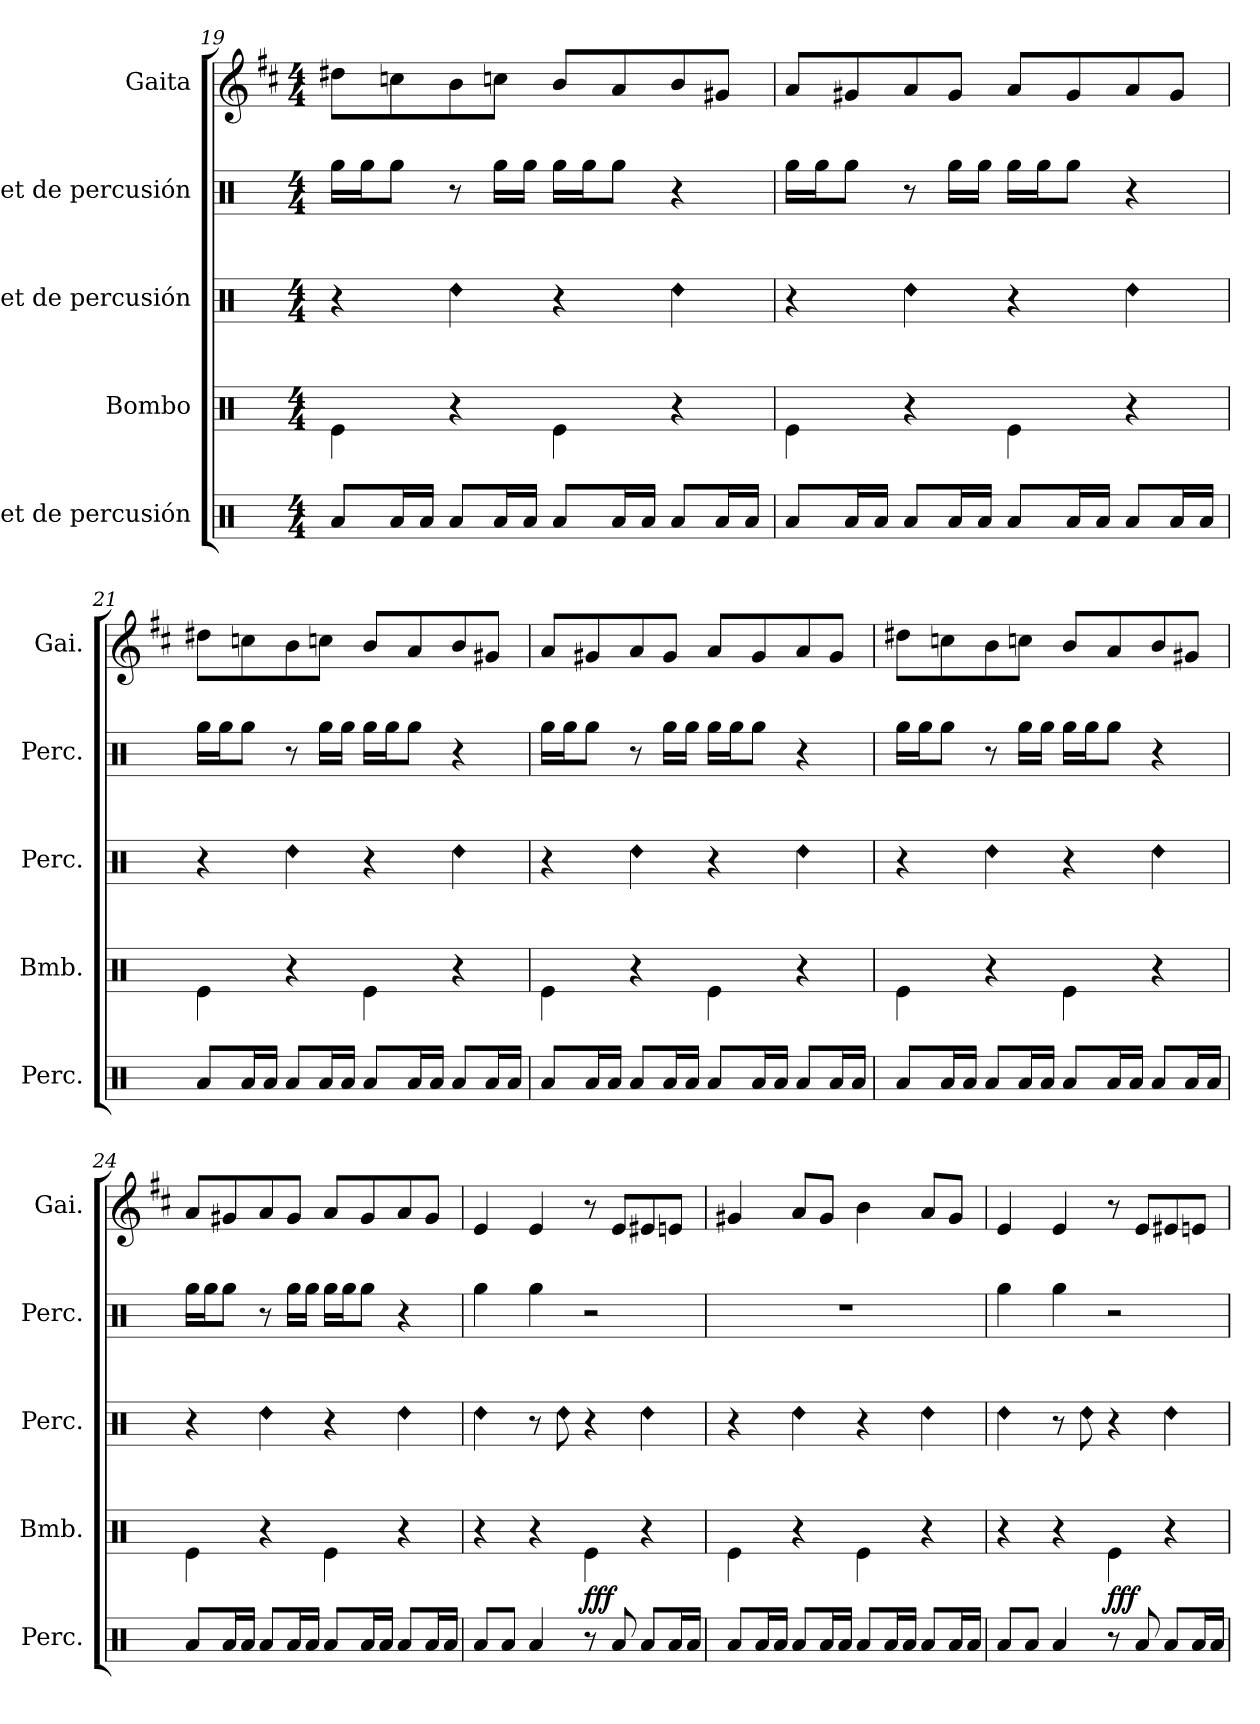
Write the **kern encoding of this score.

**kern	**kern	**dynam	**kern	**kern	**kern
*part5	*part4	*part4	*part3	*part2	*part1
*staff5	*staff4	*staff4	*staff3	*staff2	*staff1
*I"Set de percusión	*I"Bombo	*	*I"Set de percusión	*I"Set de percusión	*I"Gaita
*I'Perc.	*I'Bmb.	*	*I'Perc.	*I'Perc.	*I'Gai.
!!LO:LB:g=z
*clefX	*clefX	*	*clefX	*clefX	*clefG2
*	*	*	*	*	*ITrd1c2
*k[]	*k[]	*	*k[]	*k[]	*k[]
*M4/4	*M4/4	*	*M4/4	*M4/4	*M4/4
=19	=19	=19	=19	=19	=19
8Ra/L	4Re\	.	4r	16Rgg\LL	8cc#X\L
.	.	.	.	16Rgg\J	.
16Ra/L	.	.	.	8Rgg\J	8b-X\
16Ra/JJ	.	.	.	.	.
!	!	!	!LO:N:head=diamond	!	!
8Ra/L	4r	.	4Rdd\	8r	8a\
16Ra/L	.	.	.	16Rgg\LL	8b-X\J
16Ra/JJ	.	.	.	16Rgg\JJ	.
8Ra/L	4Re\	.	4r	16Rgg\LL	8a/L
.	.	.	.	16Rgg\J	.
16Ra/L	.	.	.	8Rgg\J	8g/
16Ra/JJ	.	.	.	.	.
!	!	!	!LO:N:head=diamond	!	!
8Ra/L	4r	.	4Rdd\	4r	8a/
16Ra/L	.	.	.	.	8f#X/J
16Ra/JJ	.	.	.	.	.
=20	=20	=20	=20	=20	=20
8Ra/L	4Re\	.	4r	16Rgg\LL	8g/L
.	.	.	.	16Rgg\J	.
16Ra/L	.	.	.	8Rgg\J	8f#X/
16Ra/JJ	.	.	.	.	.
!	!	!	!LO:N:head=diamond	!	!
8Ra/L	4r	.	4Rdd\	8r	8g/
16Ra/L	.	.	.	16Rgg\LL	8f#/J
16Ra/JJ	.	.	.	16Rgg\JJ	.
8Ra/L	4Re\	.	4r	16Rgg\LL	8g/L
.	.	.	.	16Rgg\J	.
16Ra/L	.	.	.	8Rgg\J	8f#/
16Ra/JJ	.	.	.	.	.
!	!	!	!LO:N:head=diamond	!	!
8Ra/L	4r	.	4Rdd\	4r	8g/
16Ra/L	.	.	.	.	8f#/J
16Ra/JJ	.	.	.	.	.
!!LO:PB:g=z
=21	=21	=21	=21	=21	=21
8Ra/L	4Re\	.	4r	16Rgg\LL	8cc#X\L
.	.	.	.	16Rgg\J	.
16Ra/L	.	.	.	8Rgg\J	8b-X\
16Ra/JJ	.	.	.	.	.
!	!	!	!LO:N:head=diamond	!	!
8Ra/L	4r	.	4Rdd\	8r	8a\
16Ra/L	.	.	.	16Rgg\LL	8b-X\J
16Ra/JJ	.	.	.	16Rgg\JJ	.
8Ra/L	4Re\	.	4r	16Rgg\LL	8a/L
.	.	.	.	16Rgg\J	.
16Ra/L	.	.	.	8Rgg\J	8g/
16Ra/JJ	.	.	.	.	.
!	!	!	!LO:N:head=diamond	!	!
8Ra/L	4r	.	4Rdd\	4r	8a/
16Ra/L	.	.	.	.	8f#X/J
16Ra/JJ	.	.	.	.	.
=22	=22	=22	=22	=22	=22
8Ra/L	4Re\	.	4r	16Rgg\LL	8g/L
.	.	.	.	16Rgg\J	.
16Ra/L	.	.	.	8Rgg\J	8f#X/
16Ra/JJ	.	.	.	.	.
!	!	!	!LO:N:head=diamond	!	!
8Ra/L	4r	.	4Rdd\	8r	8g/
16Ra/L	.	.	.	16Rgg\LL	8f#/J
16Ra/JJ	.	.	.	16Rgg\JJ	.
8Ra/L	4Re\	.	4r	16Rgg\LL	8g/L
.	.	.	.	16Rgg\J	.
16Ra/L	.	.	.	8Rgg\J	8f#/
16Ra/JJ	.	.	.	.	.
!	!	!	!LO:N:head=diamond	!	!
8Ra/L	4r	.	4Rdd\	4r	8g/
16Ra/L	.	.	.	.	8f#/J
16Ra/JJ	.	.	.	.	.
!!LO:LB:g=z
=23	=23	=23	=23	=23	=23
8Ra/L	4Re\	.	4r	16Rgg\LL	8cc#X\L
.	.	.	.	16Rgg\J	.
16Ra/L	.	.	.	8Rgg\J	8b-X\
16Ra/JJ	.	.	.	.	.
!	!	!	!LO:N:head=diamond	!	!
8Ra/L	4r	.	4Rdd\	8r	8a\
16Ra/L	.	.	.	16Rgg\LL	8b-X\J
16Ra/JJ	.	.	.	16Rgg\JJ	.
8Ra/L	4Re\	.	4r	16Rgg\LL	8a/L
.	.	.	.	16Rgg\J	.
16Ra/L	.	.	.	8Rgg\J	8g/
16Ra/JJ	.	.	.	.	.
!	!	!	!LO:N:head=diamond	!	!
8Ra/L	4r	.	4Rdd\	4r	8a/
16Ra/L	.	.	.	.	8f#X/J
16Ra/JJ	.	.	.	.	.
=24	=24	=24	=24	=24	=24
8Ra/L	4Re\	.	4r	16Rgg\LL	8g/L
.	.	.	.	16Rgg\J	.
16Ra/L	.	.	.	8Rgg\J	8f#X/
16Ra/JJ	.	.	.	.	.
!	!	!	!LO:N:head=diamond	!	!
8Ra/L	4r	.	4Rdd\	8r	8g/
16Ra/L	.	.	.	16Rgg\LL	8f#/J
16Ra/JJ	.	.	.	16Rgg\JJ	.
8Ra/L	4Re\	.	4r	16Rgg\LL	8g/L
.	.	.	.	16Rgg\J	.
16Ra/L	.	.	.	8Rgg\J	8f#/
16Ra/JJ	.	.	.	.	.
!	!	!	!LO:N:head=diamond	!	!
8Ra/L	4r	.	4Rdd\	4r	8g/
16Ra/L	.	.	.	.	8f#/J
16Ra/JJ	.	.	.	.	.
=25	=25	=25	=25	=25	=25
!	!	!	!LO:N:head=diamond	!	!
8Ra/L	4r	.	4Rdd\	4Rgg\	4d/
8Ra/J	.	.	.	.	.
4Ra/	4r	.	8r	4Rgg\	4d/
!	!	!	!LO:N:head=diamond	!	!
.	.	.	8Rdd\	.	.
!	!	!LO:DY:b	!	!	!
8r	4Re\	fff	4r	2r	8r
8Ra/	.	.	.	.	8d/L
!	!	!	!LO:N:head=diamond	!	!
8Ra/L	4r	.	4Rdd\	.	8d#X/
16Ra/L	.	.	.	.	8dn/J
16Ra/JJ	.	.	.	.	.
!!LO:PB:g=z
=26	=26	=26	=26	=26	=26
8Ra/L	4Re\	.	4r	1r	4f#X/
16Ra/L	.	.	.	.	.
16Ra/JJ	.	.	.	.	.
!	!	!	!LO:N:head=diamond	!	!
8Ra/L	4r	.	4Rdd\	.	8g/L
16Ra/L	.	.	.	.	8f#/J
16Ra/JJ	.	.	.	.	.
8Ra/L	4Re\	.	4r	.	4a\
16Ra/L	.	.	.	.	.
16Ra/JJ	.	.	.	.	.
!	!	!	!LO:N:head=diamond	!	!
8Ra/L	4r	.	4Rdd\	.	8g/L
16Ra/L	.	.	.	.	8f#/J
16Ra/JJ	.	.	.	.	.
=27	=27	=27	=27	=27	=27
!	!	!	!LO:N:head=diamond	!	!
8Ra/L	4r	.	4Rdd\	4Rgg\	4d/
8Ra/J	.	.	.	.	.
4Ra/	4r	.	8r	4Rgg\	4d/
!	!	!	!LO:N:head=diamond	!	!
.	.	.	8Rdd\	.	.
!	!	!LO:DY:b	!	!	!
8r	4Re\	fff	4r	2r	8r
8Ra/	.	.	.	.	8d/L
!	!	!	!LO:N:head=diamond	!	!
8Ra/L	4r	.	4Rdd\	.	8d#X/
16Ra/L	.	.	.	.	8dn/J
16Ra/JJ	.	.	.	.	.
=	=	=	=	=	=
*-	*-	*-	*-	*-	*-
